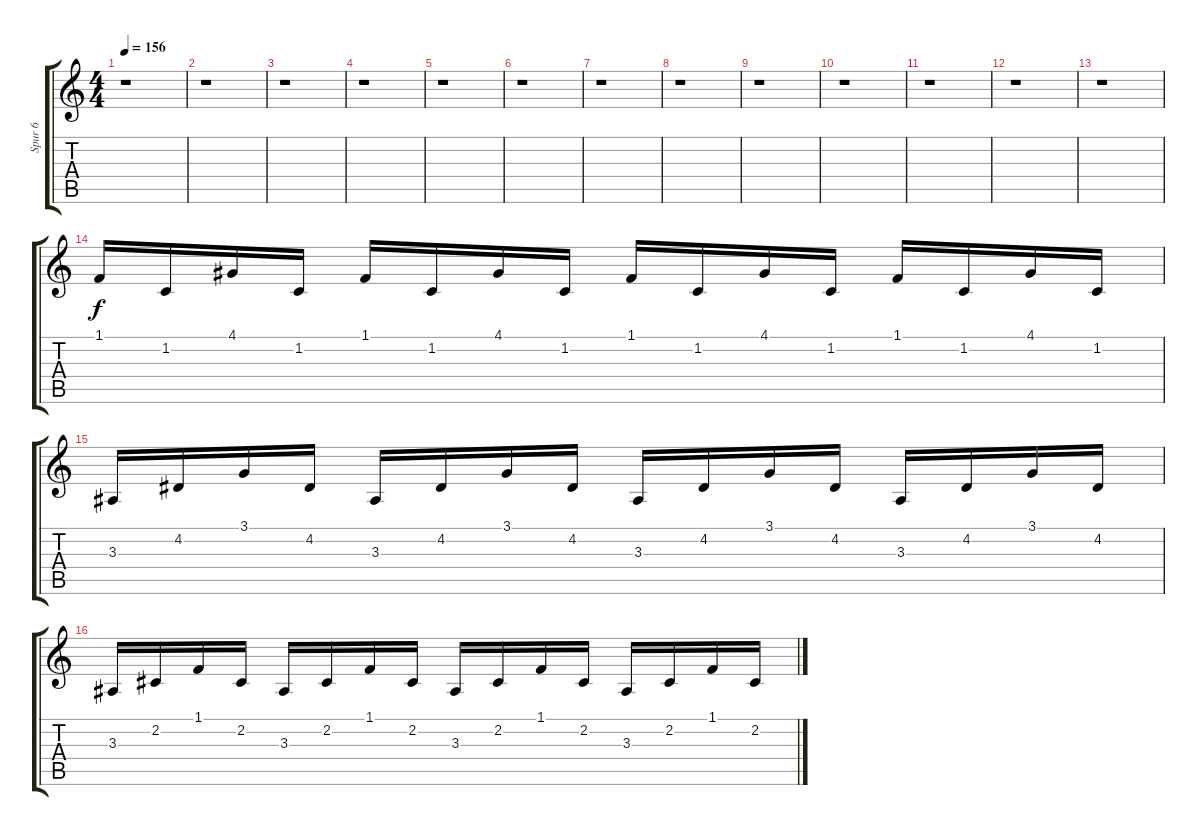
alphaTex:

\track ("Spur 6" "Spur 6") {instrument lead1square}
\staff {score tabs}
\tuning (E4 B3 G3 D3 A2 E2) {hide}
\ts (4 4)
\tempo 156
\clef g2
\ks c
r.1{dy f} |
r.1 |
r.1 |
r.1 |
r.1 |
r.1 |
r.1 |
r.1 |
r.1 |
r.1 |
r.1 |
r.1 |
r.1 |
1.1.16 1.2.16 4.1.16 1.2.16 1.1.16 1.2.16 4.1.16 1.2.16 1.1.16 1.2.16 4.1.16 1.2.16 1.1.16 1.2.16 4.1.16 1.2.16 |
3.3.16 4.2.16 3.1.16 4.2.16 3.3.16 4.2.16 3.1.16 4.2.16 3.3.16 4.2.16 3.1.16 4.2.16 3.3.16 4.2.16 3.1.16 4.2.16 |
3.3.16 2.2.16 1.1.16 2.2.16 3.3.16 2.2.16 1.1.16 2.2.16 3.3.16 2.2.16 1.1.16 2.2.16 3.3.16 2.2.16 1.1.16 2.2.16
